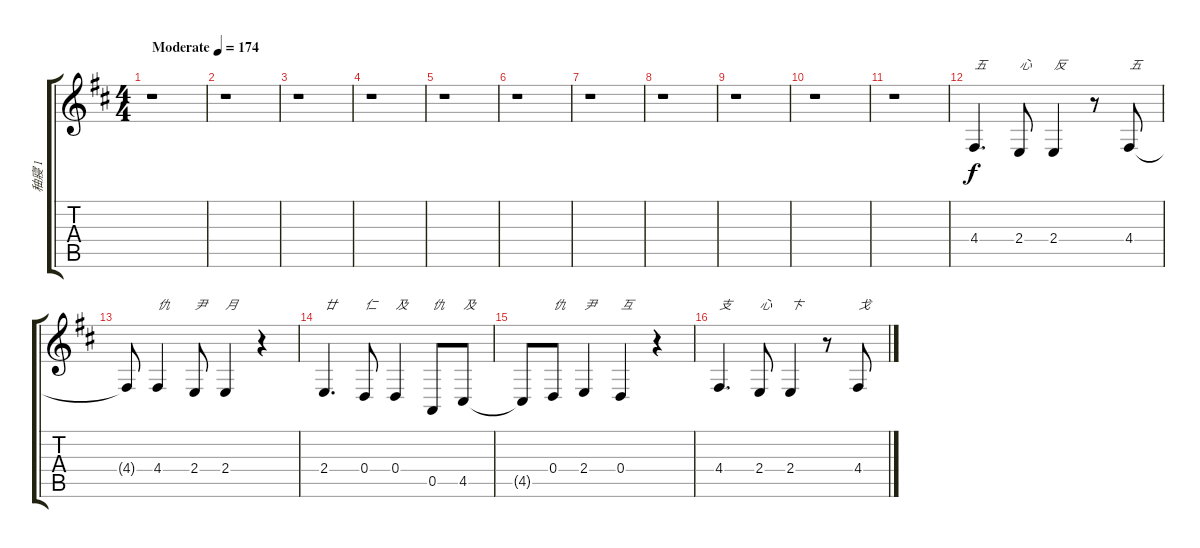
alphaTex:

\track ("秞寢 1" "秞寢 1") {instrument flute}
\staff {score tabs}
\tuning (E4 B3 G3 D3 A2 E2) {hide}
\ts (4 4)
\tempo (174 "Moderate")
\clef g2
\ks d
r.1{dy f instrument flute} |
r.1 |
r.1 |
r.1 |
r.1 |
r.1 |
r.1 |
r.1 |
r.1 |
r.1 |
r.1 |
4.4.4{d txt "五"} 2.4.8{txt "心"} 2.4.4{txt "反"} r.8 4.4.8{txt "五"} |
4.4{t}.8 4.4.4{txt "仇"} 2.4.8{txt "尹"} 2.4.4{txt "月"} r.4 |
2.4.4{d txt "廿"} 0.4.8{txt "仁"} 0.4.4{txt "及"} 0.5.8{txt "仇"} 4.5.8{txt "及"} |
4.5{t}.8 0.4.8{txt "仇"} 2.4.4{txt "尹"} 0.4.4{txt "互"} r.4 |
4.4.4{d txt "支"} 2.4.8{txt "心"} 2.4.4{txt "卞"} r.8 4.4.8{txt "戈"}
